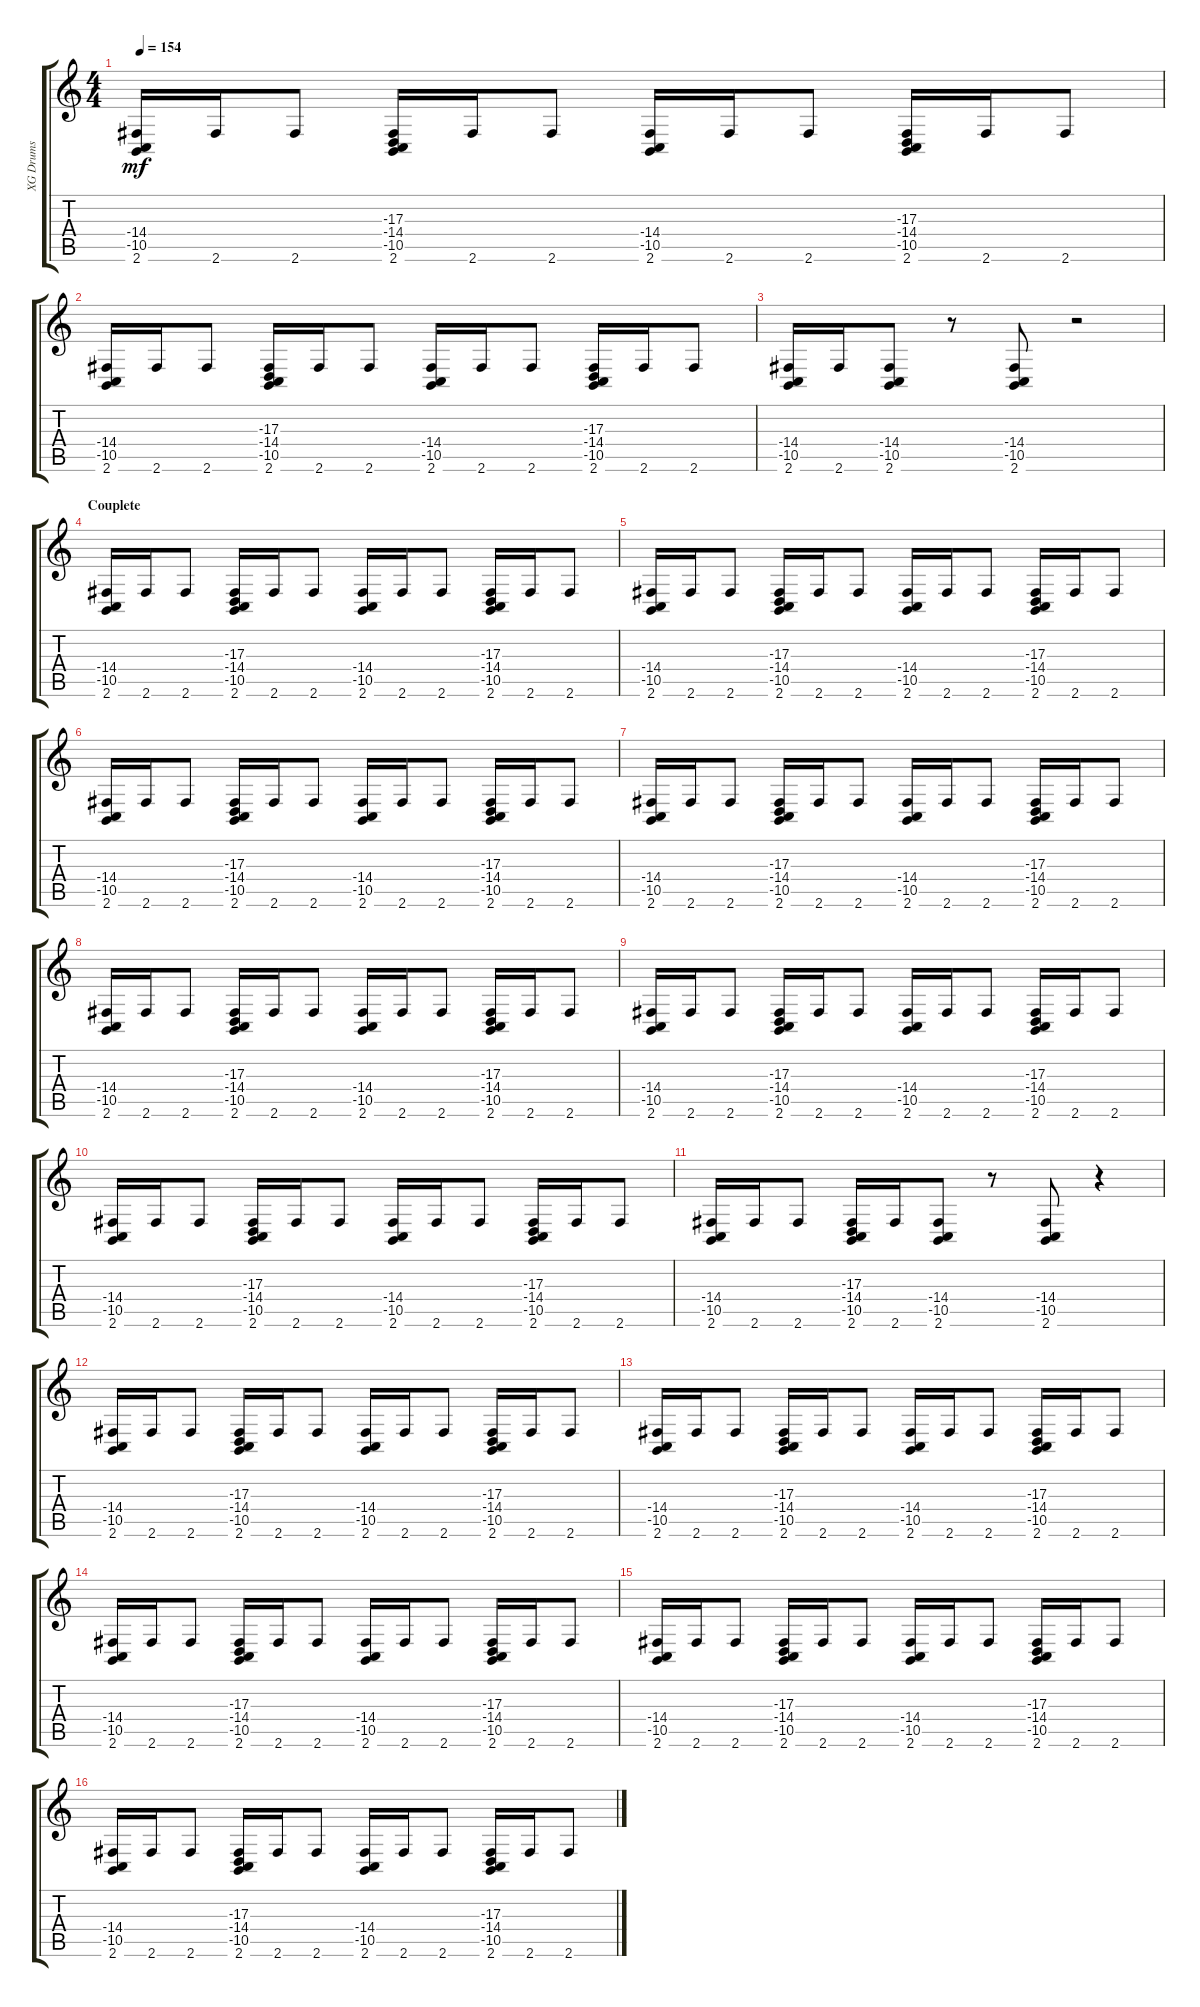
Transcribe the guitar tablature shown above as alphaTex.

\track ("XG Drums" "XG Drums") {instrument acousticguitarnylon}
\staff {score tabs}
\tuning (E4 B3 G3 D3 A2 E2) {hide}
\ts (4 4)
\tempo 154
\clef g2
\ks c
(-14.4 -10.5 2.6).16{dy mf} 2.6.16 2.6.8 (-17.3 -14.4 -10.5 2.6).16 2.6.16 2.6.8 (-14.4 -10.5 2.6).16 2.6.16 2.6.8 (-17.3 -14.4 -10.5 2.6).16 2.6.16 2.6.8 |
(-14.4 -10.5 2.6).16 2.6.16 2.6.8 (-17.3 -14.4 -10.5 2.6).16 2.6.16 2.6.8 (-14.4 -10.5 2.6).16 2.6.16 2.6.8 (-17.3 -14.4 -10.5 2.6).16 2.6.16 2.6.8 |
(-14.4 -10.5 2.6).16 2.6.16 (-14.4 -10.5 2.6).8 r.8 (-14.4 -10.5 2.6).8 r.2 |
\section ("" "Couplete")
(-14.4 -10.5 2.6).16 2.6.16 2.6.8 (-17.3 -14.4 -10.5 2.6).16 2.6.16 2.6.8 (-14.4 -10.5 2.6).16 2.6.16 2.6.8 (-17.3 -14.4 -10.5 2.6).16 2.6.16 2.6.8 |
(-14.4 -10.5 2.6).16 2.6.16 2.6.8 (-17.3 -14.4 -10.5 2.6).16 2.6.16 2.6.8 (-14.4 -10.5 2.6).16 2.6.16 2.6.8 (-17.3 -14.4 -10.5 2.6).16 2.6.16 2.6.8 |
(-14.4 -10.5 2.6).16 2.6.16 2.6.8 (-17.3 -14.4 -10.5 2.6).16 2.6.16 2.6.8 (-14.4 -10.5 2.6).16 2.6.16 2.6.8 (-17.3 -14.4 -10.5 2.6).16 2.6.16 2.6.8 |
(-14.4 -10.5 2.6).16 2.6.16 2.6.8 (-17.3 -14.4 -10.5 2.6).16 2.6.16 2.6.8 (-14.4 -10.5 2.6).16 2.6.16 2.6.8 (-17.3 -14.4 -10.5 2.6).16 2.6.16 2.6.8 |
(-14.4 -10.5 2.6).16 2.6.16 2.6.8 (-17.3 -14.4 -10.5 2.6).16 2.6.16 2.6.8 (-14.4 -10.5 2.6).16 2.6.16 2.6.8 (-17.3 -14.4 -10.5 2.6).16 2.6.16 2.6.8 |
(-14.4 -10.5 2.6).16 2.6.16 2.6.8 (-17.3 -14.4 -10.5 2.6).16 2.6.16 2.6.8 (-14.4 -10.5 2.6).16 2.6.16 2.6.8 (-17.3 -14.4 -10.5 2.6).16 2.6.16 2.6.8 |
(-14.4 -10.5 2.6).16 2.6.16 2.6.8 (-17.3 -14.4 -10.5 2.6).16 2.6.16 2.6.8 (-14.4 -10.5 2.6).16 2.6.16 2.6.8 (-17.3 -14.4 -10.5 2.6).16 2.6.16 2.6.8 |
(-14.4 -10.5 2.6).16 2.6.16 2.6.8 (-17.3 -14.4 -10.5 2.6).16 2.6.16 (-14.4 -10.5 2.6).8 r.8 (-14.4 -10.5 2.6).8 r.4 |
(-14.4 -10.5 2.6).16 2.6.16 2.6.8 (-17.3 -14.4 -10.5 2.6).16 2.6.16 2.6.8 (-14.4 -10.5 2.6).16 2.6.16 2.6.8 (-17.3 -14.4 -10.5 2.6).16 2.6.16 2.6.8 |
(-14.4 -10.5 2.6).16 2.6.16 2.6.8 (-17.3 -14.4 -10.5 2.6).16 2.6.16 2.6.8 (-14.4 -10.5 2.6).16 2.6.16 2.6.8 (-17.3 -14.4 -10.5 2.6).16 2.6.16 2.6.8 |
(-14.4 -10.5 2.6).16 2.6.16 2.6.8 (-17.3 -14.4 -10.5 2.6).16 2.6.16 2.6.8 (-14.4 -10.5 2.6).16 2.6.16 2.6.8 (-17.3 -14.4 -10.5 2.6).16 2.6.16 2.6.8 |
(-14.4 -10.5 2.6).16 2.6.16 2.6.8 (-17.3 -14.4 -10.5 2.6).16 2.6.16 2.6.8 (-14.4 -10.5 2.6).16 2.6.16 2.6.8 (-17.3 -14.4 -10.5 2.6).16 2.6.16 2.6.8 |
(-14.4 -10.5 2.6).16 2.6.16 2.6.8 (-17.3 -14.4 -10.5 2.6).16 2.6.16 2.6.8 (-14.4 -10.5 2.6).16 2.6.16 2.6.8 (-17.3 -14.4 -10.5 2.6).16 2.6.16 2.6.8
